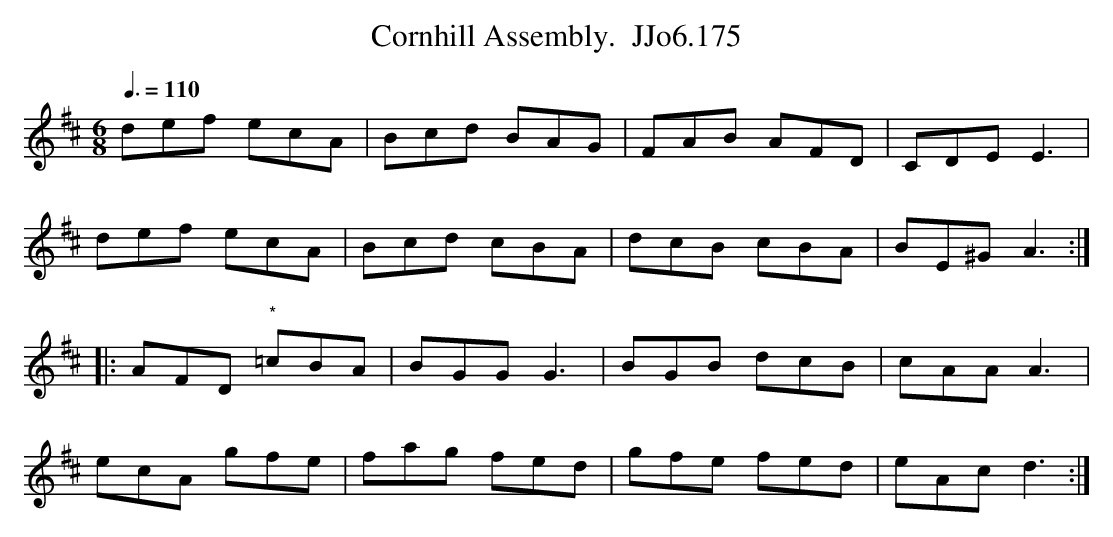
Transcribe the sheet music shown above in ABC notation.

X:1
T:Cornhill Assembly.  JJo6.175
M:6/8
L:1/8
Q:3/8=110
K:D
def ecA|Bcd BAG|FAB AFD|CDE E3|
def ecA|Bcd cBA|dcB cBA|BE^G A3 :|
|:AFD "*"=cBA|BGG G3|BGB dcB|cAA A3|
ecA gfe|fag fed|gfe fed|eAc d3 :|
